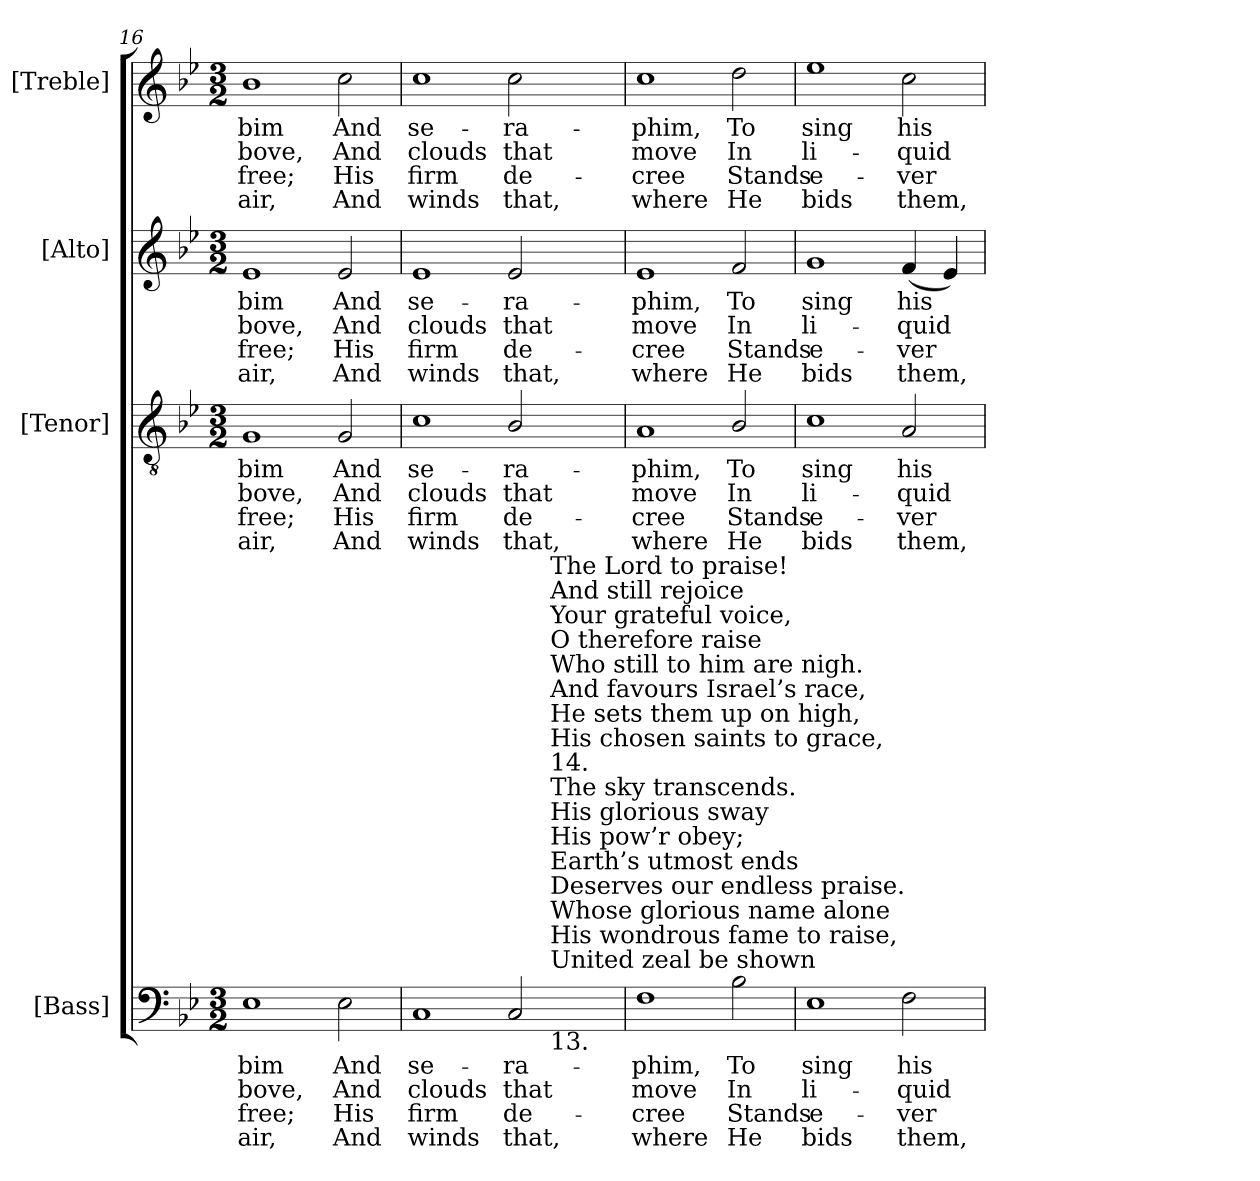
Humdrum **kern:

**kern	**text	**text	**text	**text	**kern	**text	**text	**text	**text	**kern	**text	**text	**text	**text	**kern	**text	**text	**text	**text
*part4	*part4	*part4	*part4	*part4	*part3	*part3	*part3	*part3	*part3	*part2	*part2	*part2	*part2	*part2	*part1	*part1	*part1	*part1	*part1
*staff4	*staff4	*staff4	*staff4	*staff4	*staff3	*staff3	*staff3	*staff3	*staff3	*staff2	*staff2	*staff2	*staff2	*staff2	*staff1	*staff1	*staff1	*staff1	*staff1
*I"[Bass]	*	*	*	*	*I"[Tenor]	*	*	*	*	*I"[Alto]	*	*	*	*	*I"[Treble]	*	*	*	*
*clefF4	*	*	*	*	*clefGv2	*	*	*	*	*clefG2	*	*	*	*	*clefG2	*	*	*	*
*	*	*	*	*	*ITrd7c12	*	*	*	*	*	*	*	*	*	*	*	*	*	*
*k[b-e-]	*	*	*	*	*k[b-e-]	*	*	*	*	*k[b-e-]	*	*	*	*	*k[b-e-]	*	*	*	*
*g:	*	*	*	*	*g:	*	*	*	*	*g:	*	*	*	*	*g:	*	*	*	*
*M3/2	*	*	*	*	*M3/2	*	*	*	*	*M3/2	*	*	*	*	*M3/2	*	*	*	*
=16	=16	=16	=16	=16	=16	=16	=16	=16	=16	=16	=16	=16	=16	=16	=16	=16	=16	=16	=16
!	!LO:LY:b:color=#000000	!LO:LY:b:color=#000000	!LO:LY:b:color=#000000	!LO:LY:b:color=#000000	!	!	!	!	!	!	!	!	!	!	!	!	!	!	!
!	!	!	!	!	!	!LO:LY:b:color=#000000	!LO:LY:b:color=#000000	!LO:LY:b:color=#000000	!LO:LY:b:color=#000000	!	!	!	!	!	!	!	!	!	!
!	!	!	!	!	!	!	!	!	!	!	!LO:LY:b:color=#000000	!LO:LY:b:color=#000000	!LO:LY:b:color=#000000	!LO:LY:b:color=#000000	!	!	!	!	!
!	!	!	!	!	!	!	!	!	!	!	!	!	!	!	!	!LO:LY:b:color=#000000	!LO:LY:b:color=#000000	!LO:LY:b:color=#000000	!LO:LY:b:color=#000000
1E-i	-bim	-bove,	free;	air,	1GGi	-bim	-bove,	free;	air,	1e-i	-bim	-bove,	free;	air,	1b-i	-bim	-bove,	free;	air,
!	!LO:LY:b:color=#000000	!LO:LY:b:color=#000000	!LO:LY:b:color=#000000	!LO:LY:b:color=#000000	!	!	!	!	!	!	!	!	!	!	!	!	!	!	!
!	!	!	!	!	!	!LO:LY:b:color=#000000	!LO:LY:b:color=#000000	!LO:LY:b:color=#000000	!LO:LY:b:color=#000000	!	!	!	!	!	!	!	!	!	!
!	!	!	!	!	!	!	!	!	!	!	!LO:LY:b:color=#000000	!LO:LY:b:color=#000000	!LO:LY:b:color=#000000	!LO:LY:b:color=#000000	!	!	!	!	!
!	!	!	!	!	!	!	!	!	!	!	!	!	!	!	!	!LO:LY:b:color=#000000	!LO:LY:b:color=#000000	!LO:LY:b:color=#000000	!LO:LY:b:color=#000000
2E-i\	And	And	His	And	2GGi/	And	And	His	And	2e-i/	And	And	His	And	2cci\	And	And	His	And
=17	=17	=17	=17	=17	=17	=17	=17	=17	=17	=17	=17	=17	=17	=17	=17	=17	=17	=17	=17
!	!LO:LY:b:color=#000000	!LO:LY:b:color=#000000	!LO:LY:b:color=#000000	!LO:LY:b:color=#000000	!	!	!	!	!	!	!	!	!	!	!	!	!	!	!
!	!	!	!	!	!	!LO:LY:b:color=#000000	!LO:LY:b:color=#000000	!LO:LY:b:color=#000000	!LO:LY:b:color=#000000	!	!	!	!	!	!	!	!	!	!
!	!	!	!	!	!	!	!	!	!	!	!LO:LY:b:color=#000000	!LO:LY:b:color=#000000	!LO:LY:b:color=#000000	!LO:LY:b:color=#000000	!	!	!	!	!
!	!	!	!	!	!	!	!	!	!	!	!	!	!	!	!	!LO:LY:b:color=#000000	!LO:LY:b:color=#000000	!LO:LY:b:color=#000000	!LO:LY:b:color=#000000
*^	*	*	*	*	*	*	*	*	*	*	*	*	*	*	*	*	*	*	*
1Ci	1ryy	se-	clouds	firm	winds	1Ci	se-	clouds	firm	winds	1e-i	se-	clouds	firm	winds	1cci	se-	clouds	firm	winds
!	!	!LO:LY:b:color=#000000	!LO:LY:b:color=#000000	!LO:LY:b:color=#000000	!LO:LY:b:color=#000000	!	!	!	!	!	!	!	!	!	!	!	!	!	!	!
!	!	!	!	!	!	!	!LO:LY:b:color=#000000	!LO:LY:b:color=#000000	!LO:LY:b:color=#000000	!LO:LY:b:color=#000000	!	!	!	!	!	!	!	!	!	!
!	!	!	!	!	!	!	!	!	!	!	!	!LO:LY:b:color=#000000	!LO:LY:b:color=#000000	!LO:LY:b:color=#000000	!LO:LY:b:color=#000000	!	!	!	!	!
!	!	!	!	!	!	!	!	!	!	!	!	!	!	!	!	!	!LO:LY:b:color=#000000	!LO:LY:b:color=#000000	!LO:LY:b:color=#000000	!LO:LY:b:color=#000000
2Ci/	8ryy	-ra-	that	de-	-that,	2BB-i/	-ra-	that	de-	-that,	2e-i/	-ra-	that	de-	-that,	2cci\	-ra-	that	de-	-that,
.	64ryy	.	.	.	.	.	.	.	.	.	.	.	.	.	.	.	.	.	.	.
.	128ryy	.	.	.	.	.	.	.	.	.	.	.	.	.	.	.	.	.	.	.
.	512.ryy	.	.	.	.	.	.	.	.	.	.	.	.	.	.	.	.	.	.	.
!	!LO:TX:b:t=13.	!	!	!	!	!	!	!	!	!	!	!	!	!	!	!	!	!	!	!
!	!LO:TX:t=United zeal be shown	!	!	!	!	!	!	!	!	!	!	!	!	!	!	!	!	!	!	!
!	!LO:TX:t=His wondrous fame to raise,	!	!	!	!	!	!	!	!	!	!	!	!	!	!	!	!	!	!	!
!	!LO:TX:t=Whose glorious name alone	!	!	!	!	!	!	!	!	!	!	!	!	!	!	!	!	!	!	!
!	!LO:TX:t=Deserves our endless praise.	!	!	!	!	!	!	!	!	!	!	!	!	!	!	!	!	!	!	!
!	!LO:TX:t=Earth’s utmost ends	!	!	!	!	!	!	!	!	!	!	!	!	!	!	!	!	!	!	!
!	!LO:TX:t=His pow’r obey;	!	!	!	!	!	!	!	!	!	!	!	!	!	!	!	!	!	!	!
!	!LO:TX:t=His glorious sway	!	!	!	!	!	!	!	!	!	!	!	!	!	!	!	!	!	!	!
!	!LO:TX:t=The sky transcends.	!	!	!	!	!	!	!	!	!	!	!	!	!	!	!	!	!	!	!
!	!LO:TX:t=14.	!	!	!	!	!	!	!	!	!	!	!	!	!	!	!	!	!	!	!
!	!LO:TX:t=His chosen saints to grace,	!	!	!	!	!	!	!	!	!	!	!	!	!	!	!	!	!	!	!
!	!LO:TX:t=He sets them up on high,	!	!	!	!	!	!	!	!	!	!	!	!	!	!	!	!	!	!	!
!	!LO:TX:t=And favours Israel’s race,	!	!	!	!	!	!	!	!	!	!	!	!	!	!	!	!	!	!	!
!	!LO:TX:t=Who still to him are nigh.	!	!	!	!	!	!	!	!	!	!	!	!	!	!	!	!	!	!	!
!	!LO:TX:t=O therefore raise	!	!	!	!	!	!	!	!	!	!	!	!	!	!	!	!	!	!	!
!	!LO:TX:t=Your grateful voice,	!	!	!	!	!	!	!	!	!	!	!	!	!	!	!	!	!	!	!
!	!LO:TX:t=And still rejoice	!	!	!	!	!	!	!	!	!	!	!	!	!	!	!	!	!	!	!
!	!LO:TX:t=The Lord to praise!	!	!	!	!	!	!	!	!	!	!	!	!	!	!	!	!	!	!	!
.	4ryy	.	.	.	.	.	.	.	.	.	.	.	.	.	.	.	.	.	.	.
.	16ryy	.	.	.	.	.	.	.	.	.	.	.	.	.	.	.	.	.	.	.
.	32ryy	.	.	.	.	.	.	.	.	.	.	.	.	.	.	.	.	.	.	.
.	256ryy	.	.	.	.	.	.	.	.	.	.	.	.	.	.	.	.	.	.	.
.	1024ryy	.	.	.	.	.	.	.	.	.	.	.	.	.	.	.	.	.	.	.
*v	*v	*	*	*	*	*	*	*	*	*	*	*	*	*	*	*	*	*	*	*
=18	=18	=18	=18	=18	=18	=18	=18	=18	=18	=18	=18	=18	=18	=18	=18	=18	=18	=18	=18
*^	*	*	*	*	*	*	*	*	*	*	*	*	*	*	*	*	*	*	*
!	!	!LO:LY:b:color=#000000	!LO:LY:b:color=#000000	!LO:LY:b:color=#000000	!LO:LY:b:color=#000000	!	!	!	!	!	!	!	!	!	!	!	!	!	!	!
*v	*v	*	*	*	*	*	*	*	*	*	*	*	*	*	*	*	*	*	*	*
*^	*	*	*	*	*	*	*	*	*	*	*	*	*	*	*	*	*	*	*
!	!	!	!	!	!	!	!LO:LY:b:color=#000000	!LO:LY:b:color=#000000	!LO:LY:b:color=#000000	!LO:LY:b:color=#000000	!	!	!	!	!	!	!	!	!	!
*v	*v	*	*	*	*	*	*	*	*	*	*	*	*	*	*	*	*	*	*	*
*^	*	*	*	*	*	*	*	*	*	*	*	*	*	*	*	*	*	*	*
!	!	!	!	!	!	!	!	!	!	!	!	!LO:LY:b:color=#000000	!LO:LY:b:color=#000000	!LO:LY:b:color=#000000	!LO:LY:b:color=#000000	!	!	!	!	!
*v	*v	*	*	*	*	*	*	*	*	*	*	*	*	*	*	*	*	*	*	*
*^	*	*	*	*	*	*	*	*	*	*	*	*	*	*	*	*	*	*	*
!	!	!	!	!	!	!	!	!	!	!	!	!	!	!	!	!	!LO:LY:b:color=#000000	!LO:LY:b:color=#000000	!LO:LY:b:color=#000000	!LO:LY:b:color=#000000
*v	*v	*	*	*	*	*	*	*	*	*	*	*	*	*	*	*	*	*	*	*
1Fi	-phim,	move	cree	where	1AAi	-phim,	move	cree	where	1e-i	-phim,	move	cree	where	1cci	-phim,	move	cree	where
!	!LO:LY:b:color=#000000	!LO:LY:b:color=#000000	!LO:LY:b:color=#000000	!LO:LY:b:color=#000000	!	!	!	!	!	!	!	!	!	!	!	!	!	!	!
!	!	!	!	!	!	!LO:LY:b:color=#000000	!LO:LY:b:color=#000000	!LO:LY:b:color=#000000	!LO:LY:b:color=#000000	!	!	!	!	!	!	!	!	!	!
!	!	!	!	!	!	!	!	!	!	!	!LO:LY:b:color=#000000	!LO:LY:b:color=#000000	!LO:LY:b:color=#000000	!LO:LY:b:color=#000000	!	!	!	!	!
!	!	!	!	!	!	!	!	!	!	!	!	!	!	!	!	!LO:LY:b:color=#000000	!LO:LY:b:color=#000000	!LO:LY:b:color=#000000	!LO:LY:b:color=#000000
2B-i\	To	In	Stands	He	2BB-i/	To	In	Stands	He	2fi/	To	In	Stands	He	2ddi\	To	In	Stands	He
=19	=19	=19	=19	=19	=19	=19	=19	=19	=19	=19	=19	=19	=19	=19	=19	=19	=19	=19	=19
!	!LO:LY:b:color=#000000	!LO:LY:b:color=#000000	!LO:LY:b:color=#000000	!LO:LY:b:color=#000000	!	!	!	!	!	!	!	!	!	!	!	!	!	!	!
!	!	!	!	!	!	!LO:LY:b:color=#000000	!LO:LY:b:color=#000000	!LO:LY:b:color=#000000	!LO:LY:b:color=#000000	!	!	!	!	!	!	!	!	!	!
!	!	!	!	!	!	!	!	!	!	!	!LO:LY:b:color=#000000	!LO:LY:b:color=#000000	!LO:LY:b:color=#000000	!LO:LY:b:color=#000000	!	!	!	!	!
!	!	!	!	!	!	!	!	!	!	!	!	!	!	!	!	!LO:LY:b:color=#000000	!LO:LY:b:color=#000000	!LO:LY:b:color=#000000	!LO:LY:b:color=#000000
1E-i	sing	li-	e-	-bids	1Ci	sing	li-	e-	-bids	1gi	sing	li-	e-	-bids	1ee-i	sing	li-	e-	-bids
!	!LO:LY:b:color=#000000	!LO:LY:b:color=#000000	!LO:LY:b:color=#000000	!LO:LY:b:color=#000000	!	!	!	!	!	!	!	!	!	!	!	!	!	!	!
!	!	!	!	!	!	!LO:LY:b:color=#000000	!LO:LY:b:color=#000000	!LO:LY:b:color=#000000	!LO:LY:b:color=#000000	!	!	!	!	!	!	!	!	!	!
!	!	!	!	!	!	!	!	!	!	!	!LO:LY:b:color=#000000	!LO:LY:b:color=#000000	!LO:LY:b:color=#000000	!LO:LY:b:color=#000000	!	!	!	!	!
!	!	!	!	!	!	!	!	!	!	!	!	!	!	!	!	!LO:LY:b:color=#000000	!LO:LY:b:color=#000000	!LO:LY:b:color=#000000	!LO:LY:b:color=#000000
2Fi\	his	-quid	ver	them,	2AAi/	his	-quid	ver	them,	(4fi/	his	-quid	ver	them,	2cci\	his	-quid	ver	them,
.	.	.	.	.	.	.	.	.	.	4e-i/)	.	.	.	.	.	.	.	.	.
=	=	=	=	=	=	=	=	=	=	=	=	=	=	=	=	=	=	=	=
*-	*-	*-	*-	*-	*-	*-	*-	*-	*-	*-	*-	*-	*-	*-	*-	*-	*-	*-	*-
